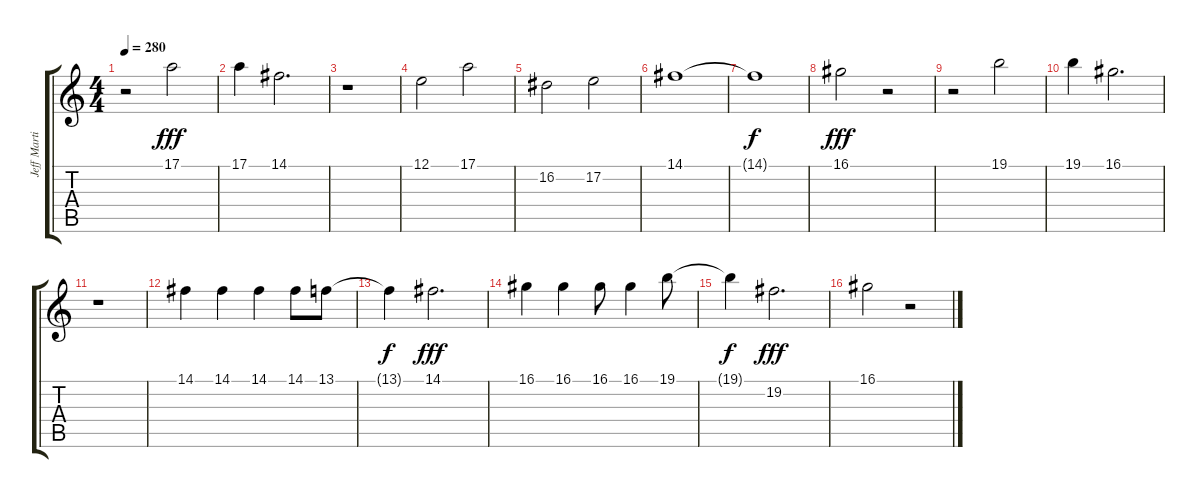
\track ("Jeff Martin (Vocals)" "Jeff Marti") {instrument synthvoice}
\staff {score tabs}
\tuning (E4 B3 G3 D3 A2 E2) {hide}
\ts (4 4)
\tempo 280
\clef g2
\ks c
r.2{dy fff} 17.1.2 |
17.1.4 14.1.2{d} |
r.1 |
12.1.2 17.1.2 |
16.2.2 17.2.2 |
14.1.1 |
14.1{t}.1{dy f} |
16.1.2{dy fff} r.2 |
r.2 19.1.2 |
19.1.4 16.1.2{d} |
r.1 |
14.1.4 14.1.4 14.1.4 14.1.8 13.1.8 |
13.1{t}.4{dy f} 14.1.2{d dy fff} |
16.1.4 16.1.4 16.1.8 16.1.4 19.1.8 |
19.1{t}.4{dy f} 19.2.2{d dy fff} |
16.1.2 r.2
